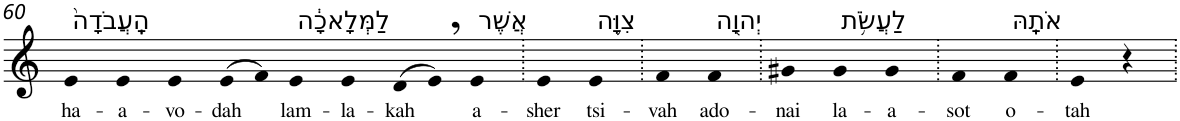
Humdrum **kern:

**kern	**text
*part1	*part1
*staff1	*staff1
*I"Piano	*
*I'Pno	*
!!LO:PB:g=z
*clefG2	*
*k[]	*
=60	=60
!LO:TX:a:t=הָֽעֲבֹדָה֙	!
!	!LO:LY:b
4e	ha-
!	!LO:LY:b
4e	-a-
!	!LO:LY:b
4e	-vo-
!	!LO:LY:b
(>8e	-dah
8f)	.
!LO:TX:a:t=לַמְּלָאכָ֔ה	!
!	!LO:LY:b
4e	lam-
!	!LO:LY:b
4e	-la-
!	!LO:LY:b
(>8d	-kah
8e,)	.
!LO:TX:a:t=אֲשֶׁר	!
!	!LO:LY:b
4e	a-
=61.	=61.
!	!LO:LY:b
4e	-sher
!LO:TX:a:t=צִוָּ֥ה	!
!	!LO:LY:b
4e	tsi-
=62.	=62.
!	!LO:LY:b
4f	-vah
!LO:TX:a:t=יְהוָ֖ה	!
!	!LO:LY:b
4f	ado-
=63.	=63.
!	!LO:LY:b
4g#X	-nai
!LO:TX:a:t=לַעֲשֹׂ֥ת	!
!	!LO:LY:b
4g#	la-
!	!LO:LY:b
4g#	-a-
=64.	=64.
!	!LO:LY:b
4f	-sot
!LO:TX:a:t=אֹתָֽהּ	!
!	!LO:LY:b
4f	o-
=65.	=65.
!	!LO:LY:b
4e	-tah
4r	.
=.	=.
*-	*-
